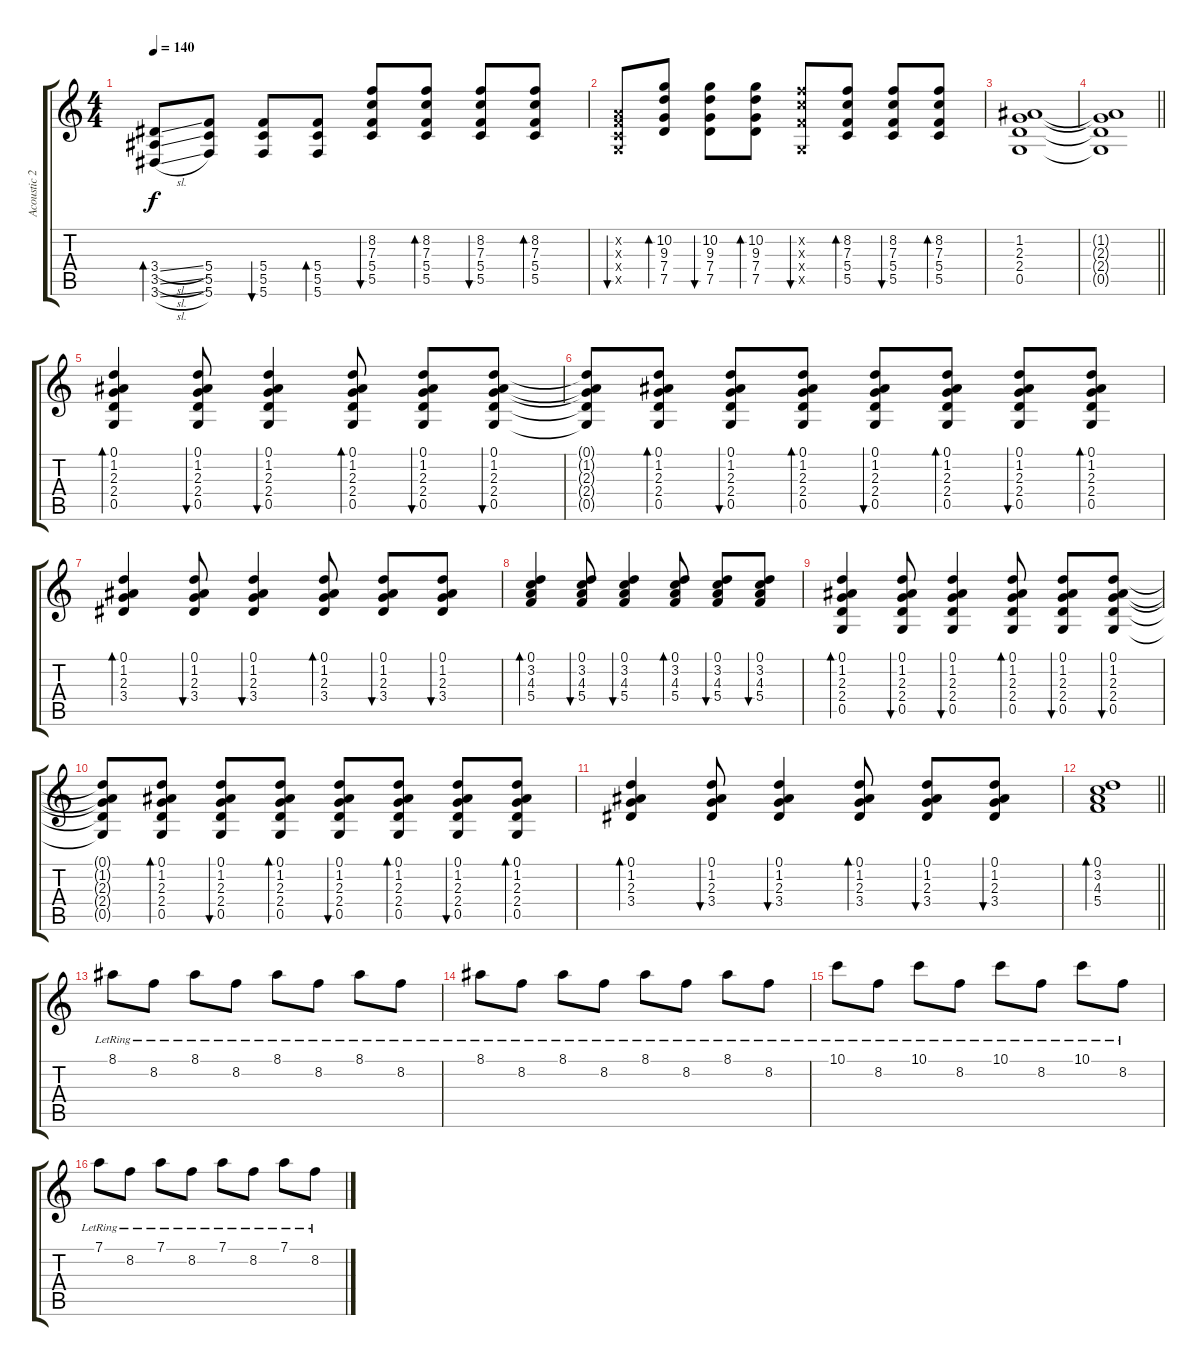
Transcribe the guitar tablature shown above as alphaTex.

\track ("Acoustic 2" "Acoustic 2") {instrument acousticguitarsteel}
\staff {score tabs}
\tuning (D4 A3 F3 C3 G2 C2) {hide}
\ts (4 4)
\tempo 140
\clef g2
\ks c
(3.4{sl} 3.5{sl} 3.6{sl}).8{bd 60 dy f} (5.4 5.5 5.6).8 (5.4 5.5 5.6).8{bu 60} (5.4 5.5 5.6).8{bd 60} (8.2 7.3 5.4 5.5).8{bu 60} (8.2 7.3 5.4 5.5).8{bd 60} (8.2 7.3 5.4 5.5).8{bu 60} (8.2 7.3 5.4 5.5).8{bd 60} |
(0.2{x} 0.3{x} 0.4{x} 0.5{x}).8{bu 120} (10.2 9.3 7.4 7.5).8{bd 120} (10.2 9.3 7.4 7.5).8{bu 120} (10.2 9.3 7.4 7.5).8{bd 120} (8.2{x} 7.3{x} 5.4{x} 0.5{x}).8{bu 120} (8.2 7.3 5.4 5.5).8{bd 120} (8.2 7.3 5.4 5.5).8{bu 120} (8.2 7.3 5.4 5.5).8{bd 120} |
(1.2 2.3 2.4 0.5).1 |
\barLineRight lightlight
(1.2{t} 2.3{t} 2.4{t} 0.5{t}).1 |
(0.1 1.2 2.3 2.4 0.5).4{bd 120} (0.1 1.2 2.3 2.4 0.5).8{bu 120} (0.1 1.2 2.3 2.4 0.5).4{bu 120} (0.1 1.2 2.3 2.4 0.5).8{bd 120} (0.1 1.2 2.3 2.4 0.5).8{bu 120} (0.1 1.2 2.3 2.4 0.5).8{bu 120} |
(0.1{t} 1.2{t} 2.3{t} 2.4{t} 0.5{t}).8 (0.1 1.2 2.3 2.4 0.5).8{bd 120} (0.1 1.2 2.3 2.4 0.5).8{bu 120} (0.1 1.2 2.3 2.4 0.5).8{bd 120} (0.1 1.2 2.3 2.4 0.5).8{bu 120} (0.1 1.2 2.3 2.4 0.5).8{bd 120} (0.1 1.2 2.3 2.4 0.5).8{bu 120} (0.1 1.2 2.3 2.4 0.5).8{bd 120} |
(0.1 1.2 2.3 3.4).4{bd 120} (0.1 1.2 2.3 3.4).8{bu 120} (0.1 1.2 2.3 3.4).4{bu 120} (0.1 1.2 2.3 3.4).8{bd 120} (0.1 1.2 2.3 3.4).8{bu 120} (0.1 1.2 2.3 3.4).8{bu 120} |
(0.1 3.2 4.3 5.4).4{bd 120} (0.1 3.2 4.3 5.4).8{bu 120} (0.1 3.2 4.3 5.4).4{bu 120} (0.1 3.2 4.3 5.4).8{bd 120} (0.1 3.2 4.3 5.4).8{bu 120} (0.1 3.2 4.3 5.4).8{bu 120} |
(0.1 1.2 2.3 2.4 0.5).4{bd 120} (0.1 1.2 2.3 2.4 0.5).8{bu 120} (0.1 1.2 2.3 2.4 0.5).4{bu 120} (0.1 1.2 2.3 2.4 0.5).8{bd 120} (0.1 1.2 2.3 2.4 0.5).8{bu 120} (0.1 1.2 2.3 2.4 0.5).8{bu 120} |
(0.1{t} 1.2{t} 2.3{t} 2.4{t} 0.5{t}).8 (0.1 1.2 2.3 2.4 0.5).8{bd 120} (0.1 1.2 2.3 2.4 0.5).8{bu 120} (0.1 1.2 2.3 2.4 0.5).8{bd 120} (0.1 1.2 2.3 2.4 0.5).8{bu 120} (0.1 1.2 2.3 2.4 0.5).8{bd 120} (0.1 1.2 2.3 2.4 0.5).8{bu 120} (0.1 1.2 2.3 2.4 0.5).8{bd 120} |
(0.1 1.2 2.3 3.4).4{bd 120} (0.1 1.2 2.3 3.4).8{bu 120} (0.1 1.2 2.3 3.4).4{bu 120} (0.1 1.2 2.3 3.4).8{bd 120} (0.1 1.2 2.3 3.4).8{bu 120} (0.1 1.2 2.3 3.4).8{bu 120} |
\barLineRight lightlight
(0.1 3.2 4.3 5.4).1{bd 120} |
8.1{lr}.8 8.2{lr}.8 8.1{lr}.8 8.2{lr}.8 8.1{lr}.8 8.2{lr}.8 8.1{lr}.8 8.2{lr}.8 |
8.1{lr}.8 8.2{lr}.8 8.1{lr}.8 8.2{lr}.8 8.1{lr}.8 8.2{lr}.8 8.1{lr}.8 8.2{lr}.8 |
10.1{lr}.8 8.2{lr}.8 10.1{lr}.8 8.2{lr}.8 10.1{lr}.8 8.2{lr}.8 10.1{lr}.8 8.2{lr}.8 |
7.1{lr}.8 8.2{lr}.8 7.1{lr}.8 8.2{lr}.8 7.1{lr}.8 8.2{lr}.8 7.1{lr}.8 8.2{lr}.8
